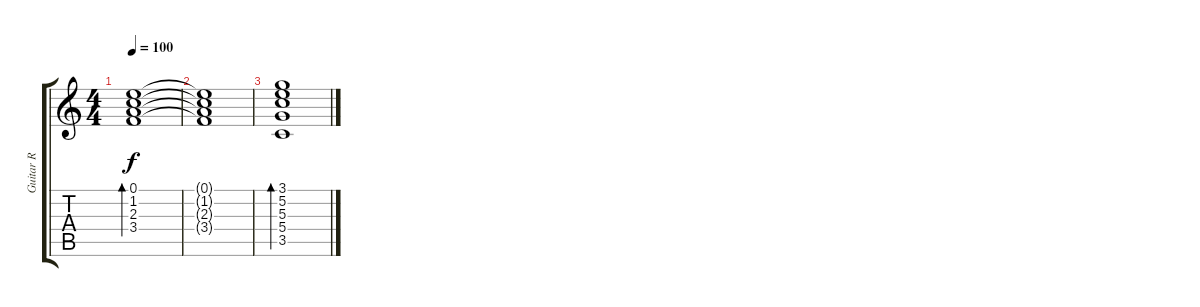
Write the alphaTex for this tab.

\track ("Guitar R" "Guitar R") {instrument acousticguitarnylon}
\staff {score tabs}
\tuning (E4 B3 G3 D3 A2 D2) {hide}
\ts (4 4)
\tempo 100
\clef g2
\ks c
(0.1 1.2 2.3 3.4).1{bd 60 dy f} |
(0.1{t} 1.2{t} 2.3{t} 3.4{t}).1 |
(3.1 5.2 5.3 5.4 3.5).1{bd 240}
